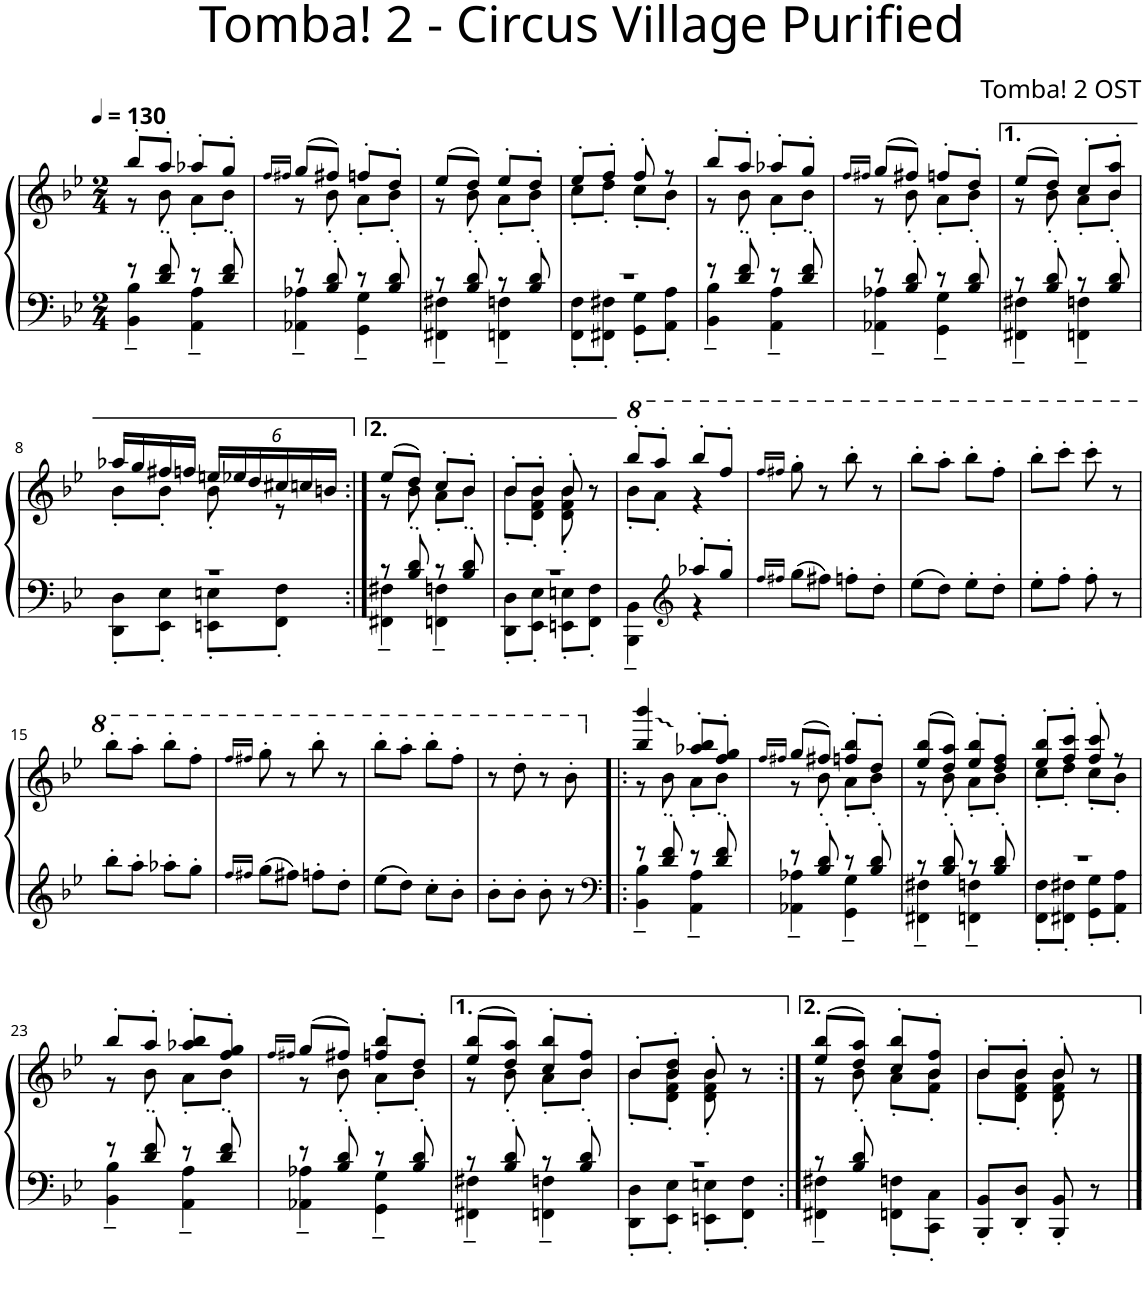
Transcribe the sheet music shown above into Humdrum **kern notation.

**kern	**kern
*part1	*part1
*staff2	*staff1
*I"Piano	*
*I'Pno.	*
*clefF4	*clefG2
*k[b-e-]	*k[b-e-]
*M2/4	*M2/4
*MM130	*MM130
=1	=1
*^	*^
8r	4BB-\~ 4B-\~	8bb-'/L	8r
8d/' 8f/'	.	8aa'/J	8b-'\
8r	4AA\~ 4A\~	8aa-X'/L	8a'\L
8d/' 8f/'	.	8gg'/J	8b-'\J
=2	=2	=2	=2
.	.	16qff/LL	.
.	.	16qff#X/JJ	.
8r	4AA-X\~ 4A-X\~	(8gg/L	8r
8B-/' 8d/'	.	8ff#X/J)	8b-'\
8r	4GG\~ 4G\~	8ffn'/L	8a'\L
8B-/' 8d/'	.	8dd'/J	8b-'\J
=3	=3	=3	=3
8r	4FF#X\~ 4F#X\~	(8ee-/L	8r
8B-/' 8d/'	.	8dd/J)	8b-'\
8r	4FFn\~ 4Fn\~	8ee-'/L	8a'\L
8B-/' 8d/'	.	8dd'/J	8b-'\J
=4	=4	=4	=4
2r	8FF\' 8F\'L	8ee-'/L	8cc'\L
.	8FF#X\' 8F#X\'J	8ff'/J	8dd'\J
.	8GG\' 8G\'L	8ff'/	8cc'\L
.	8AA\' 8A\'J	8r	8b-'\J
=5	=5	=5	=5
8r	4BB-\~ 4B-\~	8bb-'/L	8r
8d/' 8f/'	.	8aa'/J	8b-'\
8r	4AA\~ 4A\~	8aa-X'/L	8a'\L
8d/' 8f/'	.	8gg'/J	8b-'\J
=6	=6	=6	=6
.	.	16qff/LL	.
.	.	16qff#X/JJ	.
8r	4AA-X\~ 4A-X\~	(8gg/L	8r
8B-/' 8d/'	.	8ff#X/J)	8b-'\
8r	4GG\~ 4G\~	8ffn'/L	8a'\L
8B-/' 8d/'	.	8dd'/J	8b-'\J
=7	=7	=7	=7
8r	4FF#X\~ 4F#X\~	(8ee-/L	8r
8B-/' 8d/'	.	8dd/J)	8b-'\
8r	4FFn\~ 4Fn\~	8cc'/L	8a'\L
8B-/' 8d/'	.	8b-/' 8aa/'J	8b-'\J
!!LO:LB:g=z	!!
=8	=8	=8	=8
2r	8DD\' 8D\'L	16aa-X/LL	8b-'\L
.	.	16gg/	.
.	8EE-\' 8E-\'J	16ff#X/	8b-'\J
.	.	16ffn/JJ	.
*	*	*Xbrackettup	*
.	8EEn\' 8En\'L	24een/LL	8b-'\
.	.	24ee-X/	.
.	.	24dd/	.
.	8FF\' 8F\'J	24cc#X/	8r
.	.	24ccn/	.
.	.	24bn/JJ	.
=9:|!	=9:|!	=9:|!	=9:|!
8r	4FF#X\~ 4F#X\~	(8ee-/L	8r
8B-/' 8d/'	.	8dd/J)	8b-'\
8r	4FFn\~ 4Fn\~	8cc'/L	8a'\L
8B-/' 8d/'	.	8b-'/J	8b-'\J
=10	=10	=10	=10
2r	8DD\' 8D\'L	8b-'/L	8b-'\L
.	8EE-\' 8E-\'J	8b-'/J	8d\' 8f\' 8b-\'J
.	8EEn\' 8En\'L	8b-'/	8d\' 8f\' 8b-\'
.	8FF\' 8F\'J	8r	8ryy
*	*	*v	*v
=11	=11	=11
*	*	*8va
*	*	*^
*	*	*	*^
4ryy	4BBB-\~ 4BB-\~	8bbb-'>/L	8bb-L	8b-'\L
.	.	8aaa'>/J	8aaJ	8a'\J
*clefG2	*	*	*	*
8aa-X'/L	4r	8bbb-'>/L	4r	4ryy
8gg'/J	.	8fff'>/J	.	.
*v	*v	*	*	*
*	*v	*v	*v
=12	=12
16qff/LL	16qfff/LL
16qff#X/JJ	16qfff#X/JJ
8gg\L	8ggg'\
8ff#X\J	8r
8ffn'\L	8bbb-'\
8dd'\J	8r
=13	=13
8ee-\L	8bbb-'\L
8dd\J	8aaa'\J
8ee-'\L	8bbb-'\L
8dd'\J	8fff'\J
=14	=14
8ee-'\L	8bbb-'\L
8ff'\J	8cccc'\J
8ff'\	8cccc'\
8r	8r
!!LO:LB:g=z
=15	=15
8bb-'\L	8bbb-'\L
8aa'\J	8aaa'\J
8aa-X'\L	8bbb-'\L
8gg'\J	8fff'\J
=16	=16
16qff/LL	16qfff/LL
16qff#X/JJ	16qfff#X/JJ
8gg\L	8ggg'\
8ff#X\J	8r
8ffn'\L	8bbb-'\
8dd'\J	8r
=17	=17
8ee-\L	8bbb-'\L
8dd\J	8aaa'\J
8cc'\L	8bbb-'\L
8b-'\J	8fff'\J
=18	=18
8b-'\L	8r
8b-'\J	8ddd'\
8b-'\	8r
8r	8bb-'\
=19!|:	=19!|:
*clefF4	*
*^	*
*	*	*X8va
*	*	*^
8r	4BB-\~ 4B-\~	4bb-/ 4bbb-/	8r
8d/' 8f/'	.	.	8b-'\
8r	4AA\~ 4A\~	8aa-X/' 8bb-/'L	8a'\L
8d/' 8f/'	.	8ff/' 8gg/'J	8b-'\J
=20	=20	=20	=20
.	.	16qff/LL	.
.	.	16qff#X/JJ	.
8r	4AA-X\~ 4A-X\~	(8gg/L	8r
8B-/' 8d/'	.	8ff#X/J)	8b-'\
8r	4GG\~ 4G\~	8ffn/' 8bb-/'L	8a'\L
8B-/' 8d/'	.	8dd'/J	8b-'\J
=21	=21	=21	=21
8r	4FF#X\~ 4F#X\~	(8ee-/ 8bb-/L	8r
8B-/' 8d/'	.	8dd/ 8aa/J)	8b-'\
8r	4FFn\~ 4Fn\~	8ee-/' 8bb-/'L	8a'\L
8B-/' 8d/'	.	8dd/' 8ff/'J	8b-'\J
=22	=22	=22	=22
2r	8FF\' 8F\'L	8ee-/' 8bb-/'L	8cc'\L
.	8FF#X\' 8F#X\'J	8ff/' 8ccc/'J	8dd'\J
.	8GG\' 8G\'L	8ff/' 8ccc/'	8cc'\L
.	8AA\' 8A\'J	8r	8b-'\J
!!LO:LB:g=z	!!
=23	=23	=23	=23
8r	4BB-\~ 4B-\~	8bb-'/L	8r
8d/' 8f/'	.	8aa'/J	8b-'\
8r	4AA\~ 4A\~	8aa-X/' 8bb-/'L	8a'\L
8d/' 8f/'	.	8ff/' 8gg/'J	8b-'\J
=24	=24	=24	=24
.	.	16qff/LL	.
.	.	16qff#X/JJ	.
8r	4AA-X\~ 4A-X\~	(8gg/L	8r
8B-/' 8d/'	.	8ff#X/J)	8b-'\
8r	4GG\~ 4G\~	8ffn/' 8bb-/'L	8a'\L
8B-/' 8d/'	.	8dd'/J	8b-'\J
=25	=25	=25	=25
8r	4FF#X\~ 4F#X\~	(8ee-/ 8bb-/L	8r
8B-/' 8d/'	.	8dd/ 8aa/J)	8b-'\
8r	4FFn\~ 4Fn\~	8cc/' 8bb-/'L	8a'\L
8B-/' 8d/'	.	8b-/' 8ff/'J	8b-'\J
=26	=26	=26	=26
2r	8DD\' 8D\'L	8b-'/L	8b-'\L
.	8EE-\' 8E-\'J	8b-/' 8dd/'J	8d\' 8f\' 8b-\'J
.	8EEn\' 8En\'L	8b-'/	8d\' 8f\' 8b-\'
.	8FF\' 8F\'J	8r	8ryy
=27:|!	=27:|!	=27:|!	=27:|!
8r	4FF#X\~ 4F#X\~	(8ee-/ 8bb-/L	8r
8B-/' 8d/'	.	8dd/ 8aa/J)	8b-'\
4ryy	8FFn\' 8Fn\'L	8cc/' 8bb-/'L	8a'\L
.	8CC\' 8C\'J	8b-/' 8ff/'J	8f\' 8b-\'J
*v	*v	*	*
=28	=28	=28
8BBB-/' 8BB-/'L	8b-'/L	8b-'\L
8DD/' 8D/'J	8b-'/J	8d\' 8f\' 8b-\'J
8BBB-/' 8BB-/'	8b-'/	8d\' 8f\' 8b-\'
8r	8r	8ryy
*	*v	*v
==	==
*-	*-
